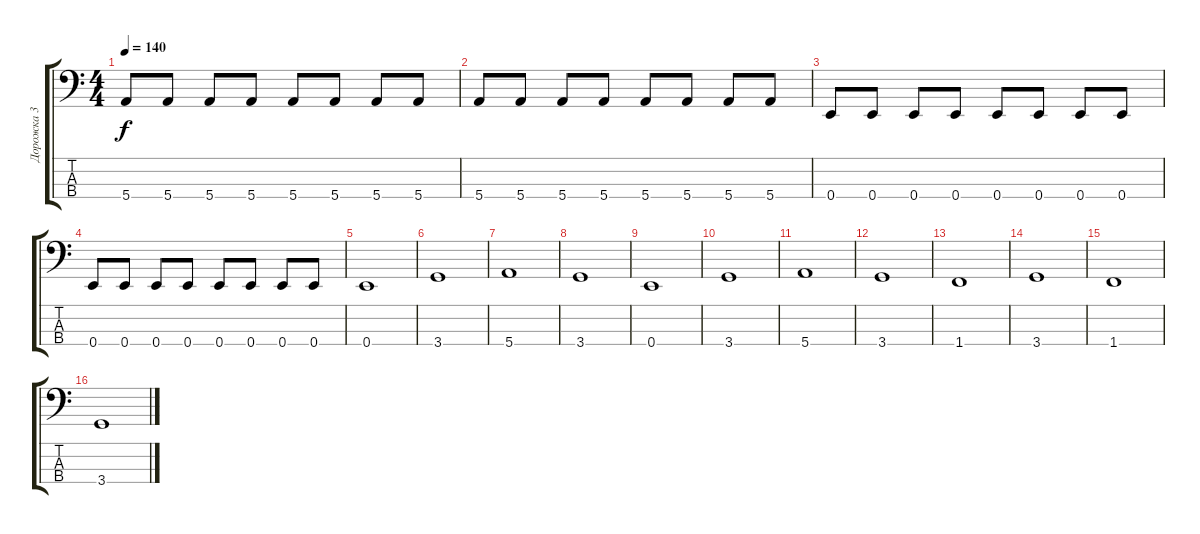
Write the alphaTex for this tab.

\track ("Дорожка 3" "Дорожка 3") {instrument electricbasspick}
\staff {score tabs}
\tuning (G2 D2 A1 E1) {hide}
\ts (4 4)
\tempo 140
\clef f4
\ks c
5.4.8{dy f} 5.4.8 5.4.8 5.4.8 5.4.8 5.4.8 5.4.8 5.4.8 |
5.4.8 5.4.8 5.4.8 5.4.8 5.4.8 5.4.8 5.4.8 5.4.8 |
0.4.8 0.4.8 0.4.8 0.4.8 0.4.8 0.4.8 0.4.8 0.4.8 |
0.4.8 0.4.8 0.4.8 0.4.8 0.4.8 0.4.8 0.4.8 0.4.8 |
0.4.1 |
3.4.1 |
5.4.1 |
3.4.1 |
0.4.1 |
3.4.1 |
5.4.1 |
3.4.1 |
1.4.1 |
3.4.1 |
1.4.1 |
3.4.1
